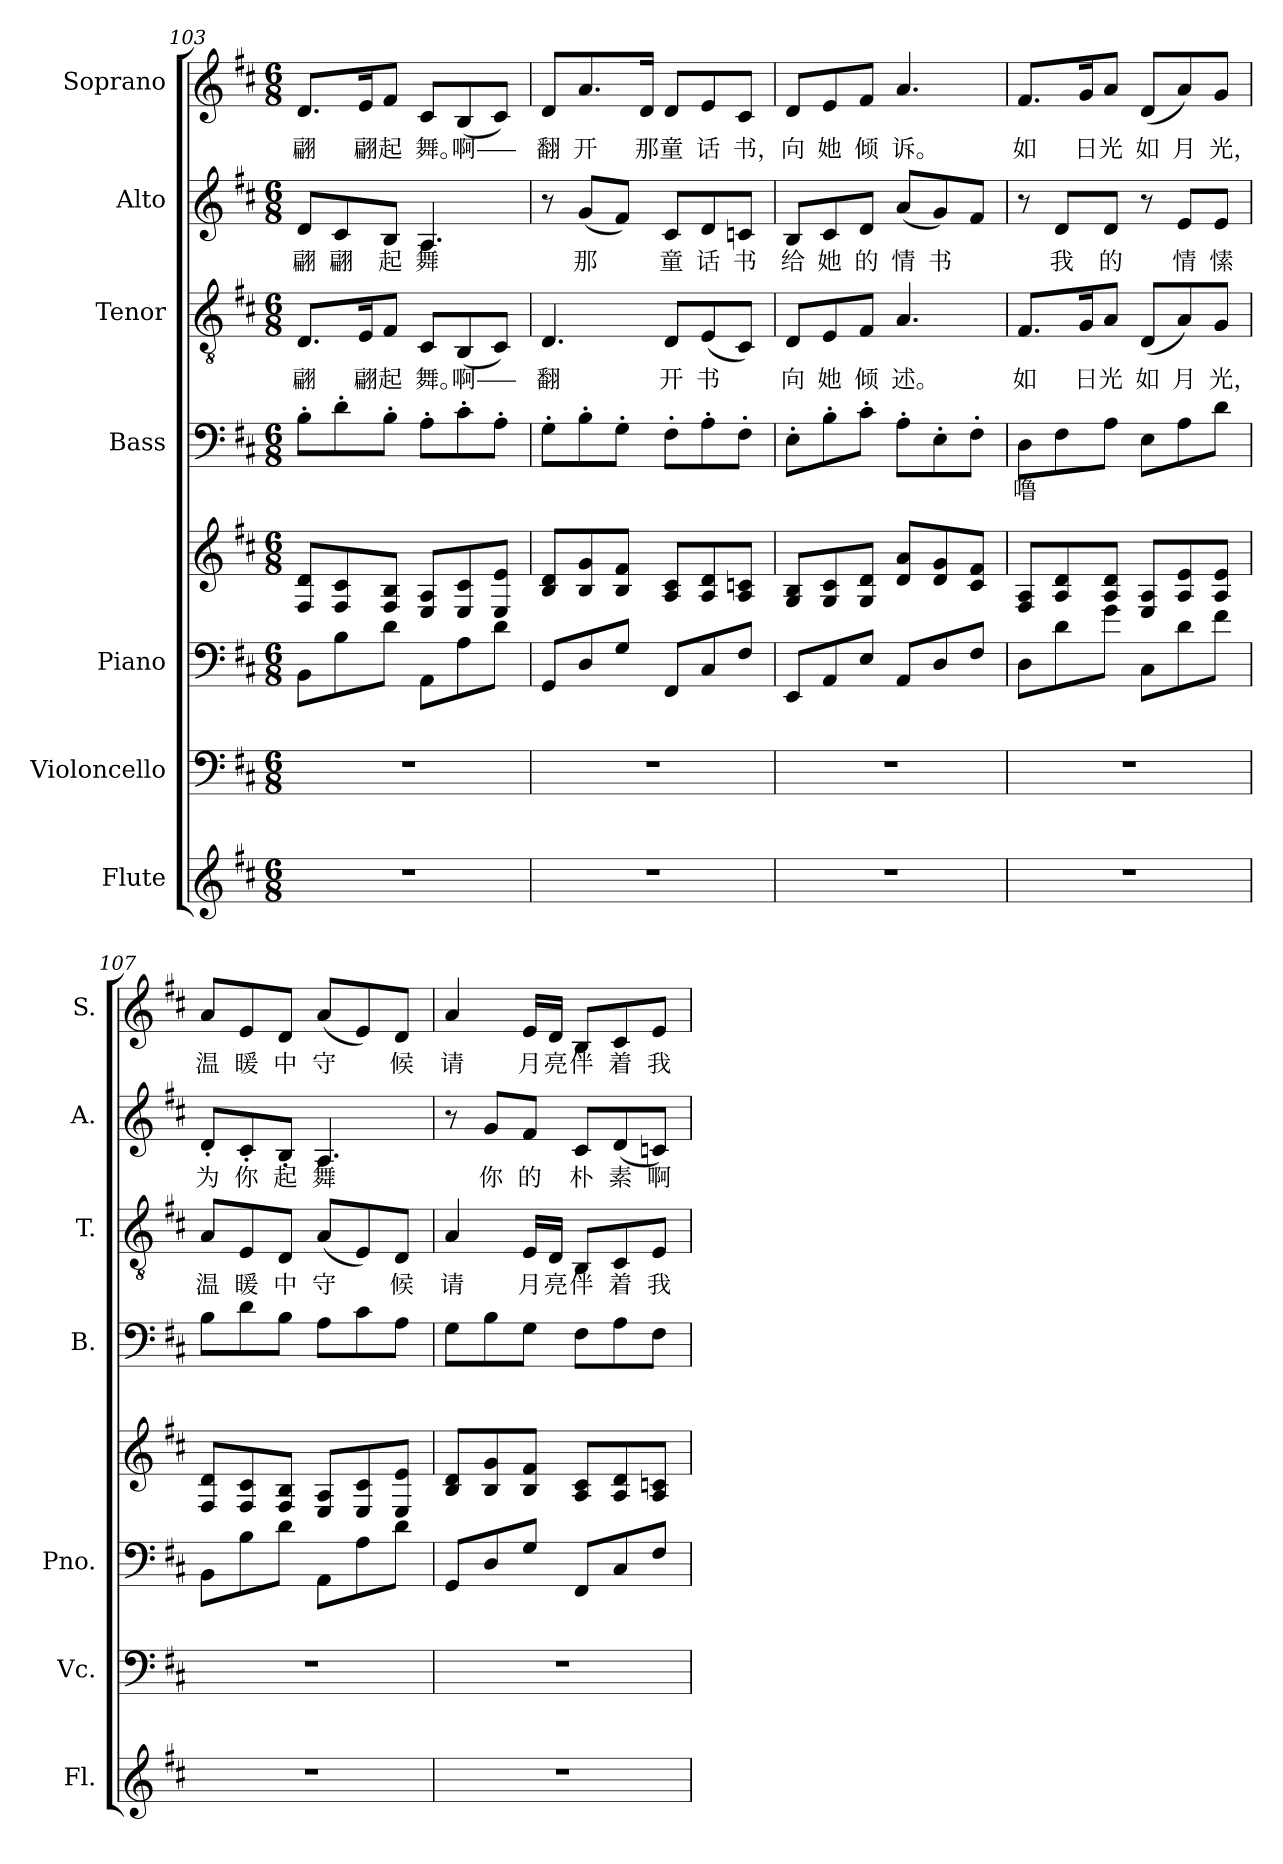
**kern	**kern	**kern	**kern	**kern	**text	**kern	**text	**kern	**text	**kern	**text
*part7	*part6	*part5	*part5	*part4	*part4	*part3	*part3	*part2	*part2	*part1	*part1
*staff8	*staff7	*staff6	*staff5	*staff4	*staff4	*staff3	*staff3	*staff2	*staff2	*staff1	*staff1
*I"Flute	*I"Violoncello	*I"Piano	*	*I"Bass	*	*I"Tenor	*	*I"Alto	*	*I"Soprano	*
*I'Fl.	*I'Vc.	*I'Pno.	*	*I'B.	*	*I'T.	*	*I'A.	*	*I'S.	*
*clefG2	*clefF4	*clefF4	*clefG2	*clefF4	*	*clefGv2	*	*clefG2	*	*clefG2	*
*k[f#c#]	*k[f#c#]	*k[f#c#]	*k[f#c#]	*k[f#c#]	*	*k[f#c#]	*	*k[f#c#]	*	*k[f#c#]	*
*M6/8	*M6/8	*M6/8	*M6/8	*M6/8	*	*M6/8	*	*M6/8	*	*M6/8	*
=103	=103	=103	=103	=103	=103	=103	=103	=103	=103	=103	=103
!	!	!	!	!	!	!	!LO:LY:b	!	!LO:LY:b	!	!LO:LY:b
2.r	2.r	8BB\L	8F#/ 8d/L	8B'\L	.	8.D/L	翩	8d/L	翩	8.d/L	翩
!	!	!	!	!	!	!	!	!	!LO:LY:b	!	!
.	.	8B\	8F#/ 8c#/	8d'\	.	.	.	8c#/	翩	.	.
!	!	!	!	!	!	!	!LO:LY:b	!	!	!	!LO:LY:b
.	.	.	.	.	.	16E/K	翩	.	.	16e/K	翩
!	!	!	!	!	!	!	!LO:LY:b	!	!LO:LY:b	!	!LO:LY:b
.	.	8d\J	8F#/ 8B/J	8B'\J	.	8F#/J	起	8B/J	起	8f#/J	起
!	!	!	!	!	!	!	!LO:LY:b	!	!LO:LY:b	!	!LO:LY:b
.	.	8AA\L	8E/ 8A/L	8A'\L	.	8C#/L	舞。	4.A/	舞	8c#/L	舞。
!	!	!	!	!	!	!	!LO:LY:b	!	!	!	!LO:LY:b
.	.	8A\	8E/ 8c#/	8c#'\	.	(8BB/	啊——	.	.	(8B/	啊——
.	.	8d\J	8E/ 8e/J	8A'\J	.	8C#/J)	.	.	.	8c#/J)	.
!!LO:PB:g=z
=104	=104	=104	=104	=104	=104	=104	=104	=104	=104	=104	=104
!	!	!	!	!	!	!	!LO:LY:b	!	!	!	!LO:LY:b
2.r	2.r	8GG/L	8B/ 8d/L	8G'\L	.	4.D/	翻	8r	.	8d/L	翻
!	!	!	!	!	!	!	!	!	!LO:LY:b	!	!LO:LY:b
.	.	8D/	8B/ 8g/	8B'\	.	.	.	(8g/L	那	8.a/	开
.	.	8G/J	8B/ 8f#/J	8G'\J	.	.	.	8f#/J)	.	.	.
!	!	!	!	!	!	!	!	!	!	!	!LO:LY:b
.	.	.	.	.	.	.	.	.	.	16d/Jk	那
!	!	!	!	!	!	!	!LO:LY:b	!	!LO:LY:b	!	!LO:LY:b
.	.	8FF#/L	8A/ 8c#/L	8F#'\L	.	8D/L	开	8c#/L	童	8d/L	童
!	!	!	!	!	!	!	!LO:LY:b	!	!LO:LY:b	!	!LO:LY:b
.	.	8C#/	8A/ 8d/	8A'\	.	(8E/	书	8d/	话	8e/	话
!	!	!	!	!	!	!	!	!	!LO:LY:b	!	!LO:LY:b
.	.	8F#/J	8A/ 8cn/J	8F#'\J	.	8C#/J)	.	8cn/J	书	8c#/J	书，
=105	=105	=105	=105	=105	=105	=105	=105	=105	=105	=105	=105
!	!	!	!	!	!	!	!LO:LY:b	!	!LO:LY:b	!	!LO:LY:b
2.r	2.r	8EE/L	8G/ 8B/L	8E'\L	.	8D/L	向	8B/L	给	8d/L	向
!	!	!	!	!	!	!	!LO:LY:b	!	!LO:LY:b	!	!LO:LY:b
.	.	8AA/	8G/ 8c#/	8B'\	.	8E/	她	8c#/	她	8e/	她
!	!	!	!	!	!	!	!LO:LY:b	!	!LO:LY:b	!	!LO:LY:b
.	.	8E/J	8G/ 8d/J	8c#'\J	.	8F#/J	倾	8d/J	的	8f#/J	倾
!	!	!	!	!	!	!	!LO:LY:b	!	!LO:LY:b	!	!LO:LY:b
.	.	8AA/L	8d/ 8a/L	8A'\L	.	4.A/	述。	(8a/L	情	4.a/	诉。
!	!	!	!	!	!	!	!	!	!LO:LY:b	!	!
.	.	8D/	8d/ 8g/	8E'\	.	.	.	8g/)	书	.	.
.	.	8F#/J	8c#/ 8f#/J	8F#'\J	.	.	.	8f#/J	.	.	.
!!LO:LB:g=z
=106	=106	=106	=106	=106	=106	=106	=106	=106	=106	=106	=106
!	!	!	!	!	!LO:LY:b	!	!LO:LY:b	!	!	!	!LO:LY:b
2.r	2.r	8D\L	8F#/ 8A/L	8D\L	噜	8.F#/L	如	8r	.	8.f#/L	如
!	!	!	!	!	!	!	!	!	!LO:LY:b	!	!
.	.	8d\	8A/ 8d/	8F#\	.	.	.	8d/L	我	.	.
!	!	!	!	!	!	!	!LO:LY:b	!	!	!	!LO:LY:b
.	.	.	.	.	.	16G/K	日	.	.	16g/K	日
!	!	!	!	!	!	!	!LO:LY:b	!	!LO:LY:b	!	!LO:LY:b
.	.	8g\J	8A/ 8d/J	8A\J	.	8A/J	光	8d/J	的	8a/J	光
!	!	!	!	!	!	!	!LO:LY:b	!	!	!	!LO:LY:b
.	.	8C#\L	8E/ 8A/L	8E\L	.	(8D/L	如	8r	.	(8d/L	如
!	!	!	!	!	!	!	!LO:LY:b	!	!LO:LY:b	!	!LO:LY:b
.	.	8d\	8A/ 8e/	8A\	.	8A/)	月	8e/L	情	8a/)	月
!	!	!	!	!	!	!	!LO:LY:b	!	!LO:LY:b	!	!LO:LY:b
.	.	8f#\J	8A/ 8e/J	8d\J	.	8G/J	光，	8e/J	愫	8g/J	光，
=107	=107	=107	=107	=107	=107	=107	=107	=107	=107	=107	=107
!	!	!	!	!	!	!	!LO:LY:b	!	!LO:LY:b	!	!LO:LY:b
2.r	2.r	8BB\L	8F#/ 8d/L	8B\L	.	8A/L	温	8d'/L	为	8a/L	温
!	!	!	!	!	!	!	!LO:LY:b	!	!LO:LY:b	!	!LO:LY:b
.	.	8B\	8F#/ 8c#/	8d\	.	8E/	暖	8c#'/	你	8e/	暖
!	!	!	!	!	!	!	!LO:LY:b	!	!LO:LY:b	!	!LO:LY:b
.	.	8d\J	8F#/ 8B/J	8B\J	.	8D/J	中	8B'/J	起	8d/J	中
!	!	!	!	!	!	!	!LO:LY:b	!	!LO:LY:b	!	!LO:LY:b
.	.	8AA\L	8E/ 8A/L	8A\L	.	(8A/L	守	4.A/	舞	(8a/L	守
.	.	8A\	8E/ 8c#/	8c#\	.	8E/)	.	.	.	8e/)	.
!	!	!	!	!	!	!	!LO:LY:b	!	!	!	!LO:LY:b
.	.	8d\J	8E/ 8e/J	8A\J	.	8D/J	候	.	.	8d/J	候
!!LO:PB:g=z
=108	=108	=108	=108	=108	=108	=108	=108	=108	=108	=108	=108
!	!	!	!	!	!	!	!LO:LY:b	!	!	!	!LO:LY:b
2.r	2.r	8GG/L	8B/ 8d/L	8G\L	.	4A/	请	8r	.	4a/	请
!	!	!	!	!	!	!	!	!	!LO:LY:b	!	!
.	.	8D/	8B/ 8g/	8B\	.	.	.	8g/L	你	.	.
!	!	!	!	!	!	!	!LO:LY:b	!	!LO:LY:b	!	!LO:LY:b
.	.	8G/J	8B/ 8f#/J	8G\J	.	16E/LL	月	8f#/J	的	16e/LL	月
!	!	!	!	!	!	!	!LO:LY:b	!	!	!	!LO:LY:b
.	.	.	.	.	.	16D/JJ	亮	.	.	16d/JJ	亮
!	!	!	!	!	!	!	!LO:LY:b	!	!LO:LY:b	!	!LO:LY:b
.	.	8FF#/L	8A/ 8c#/L	8F#\L	.	8BB/L	伴	8c#/L	朴	8B/L	伴
!	!	!	!	!	!	!	!LO:LY:b	!	!LO:LY:b	!	!LO:LY:b
.	.	8C#/	8A/ 8d/	8A\	.	8C#/	着	(8d/	素	8c#/	着
!	!	!	!	!	!	!	!LO:LY:b	!	!LO:LY:b	!	!LO:LY:b
.	.	8F#/J	8A/ 8cn/J	8F#\J	.	8E/J	我	8cn/J)	啊	8e/J	我
=	=	=	=	=	=	=	=	=	=	=	=
*-	*-	*-	*-	*-	*-	*-	*-	*-	*-	*-	*-
